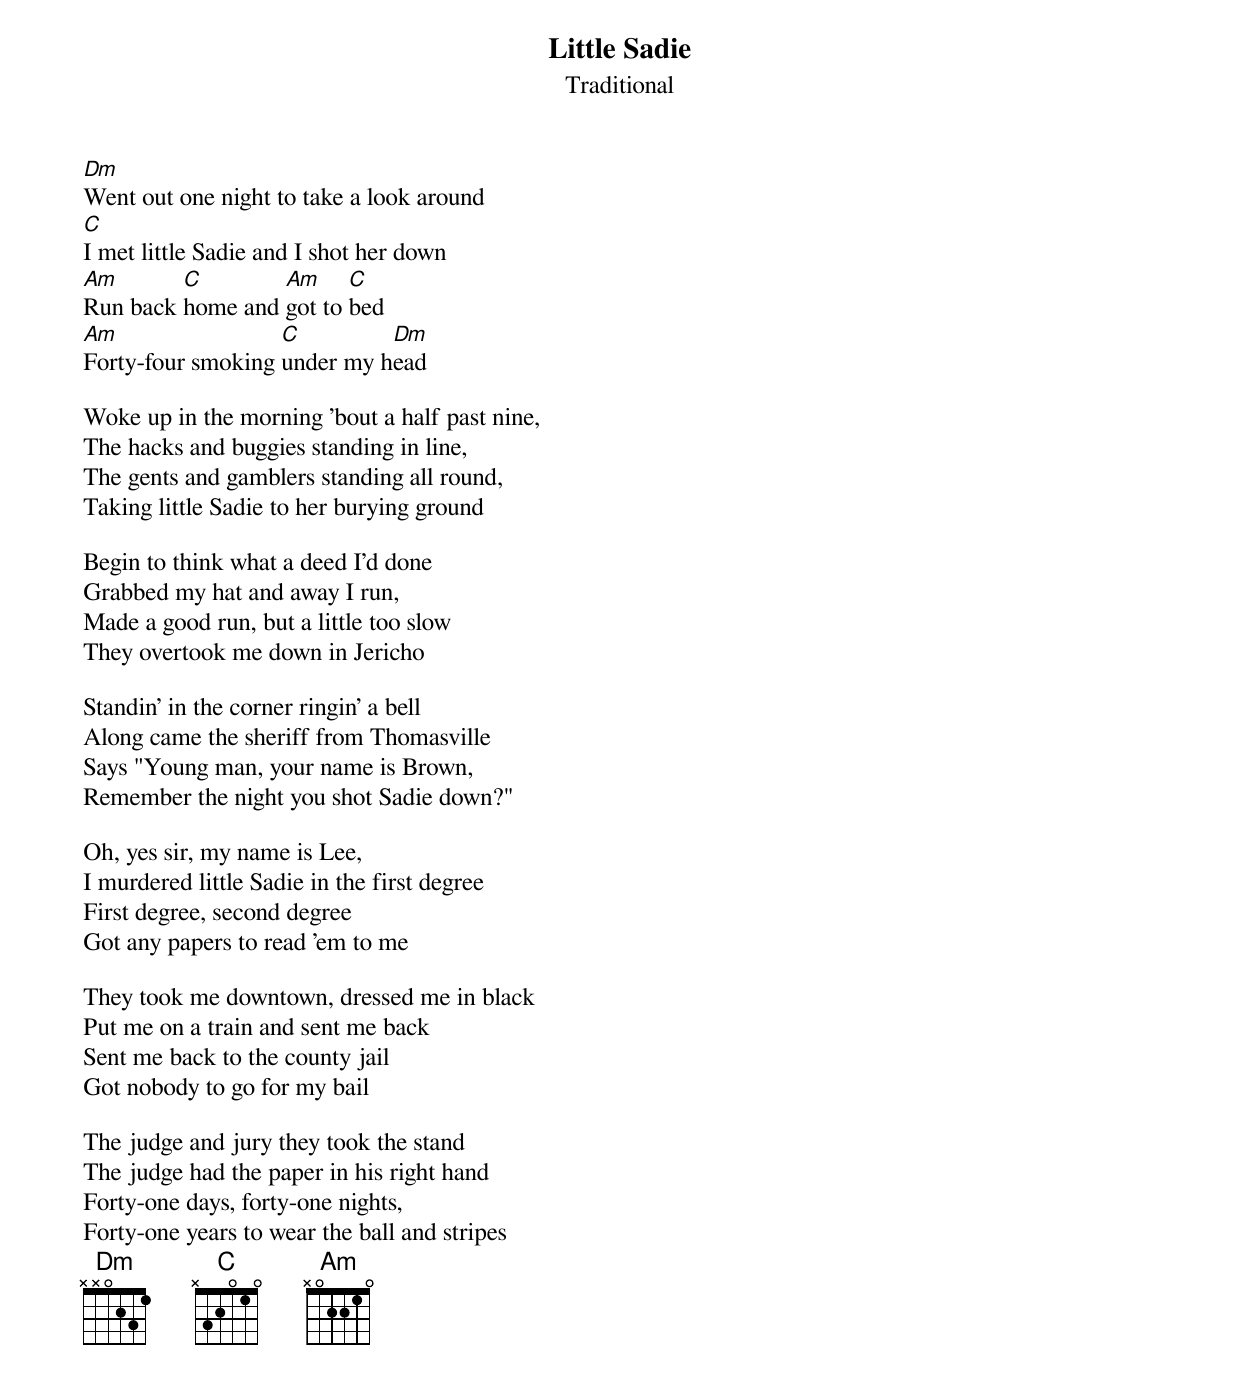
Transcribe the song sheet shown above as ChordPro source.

{t:Little Sadie}
{st:Traditional}
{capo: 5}

[Dm]Went out one night to take a look around
[C]I met little Sadie and I shot her down
[Am]Run back [C]home and [Am]got to [C]bed
[Am]Forty-four smoking [C]under my h[Dm]ead

Woke up in the morning 'bout a half past nine,
The hacks and buggies standing in line,
The gents and gamblers standing all round,
Taking little Sadie to her burying ground

Begin to think what a deed I'd done
Grabbed my hat and away I run,
Made a good run, but a little too slow
They overtook me down in Jericho

Standin' in the corner ringin' a bell
Along came the sheriff from Thomasville
Says "Young man, your name is Brown,
Remember the night you shot Sadie down?"

Oh, yes sir, my name is Lee,
I murdered little Sadie in the first degree
First degree, second degree
Got any papers to read 'em to me

They took me downtown, dressed me in black
Put me on a train and sent me back
Sent me back to the county jail
Got nobody to go for my bail

The judge and jury they took the stand
The judge had the paper in his right hand
Forty-one days, forty-one nights,
Forty-one years to wear the ball and stripes
